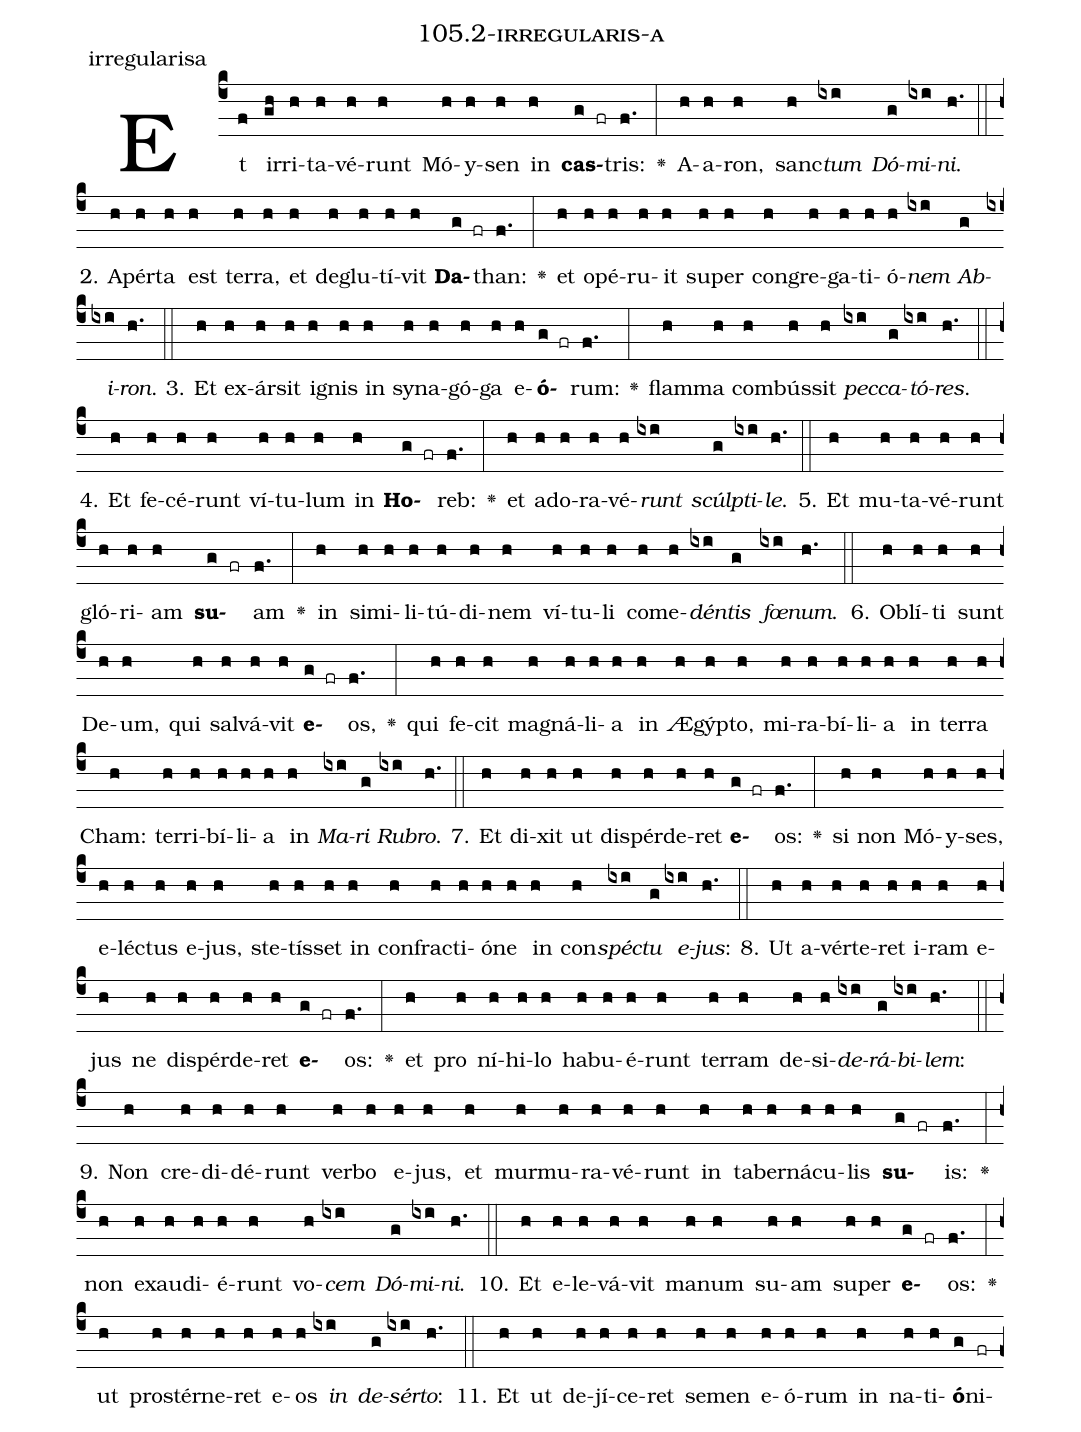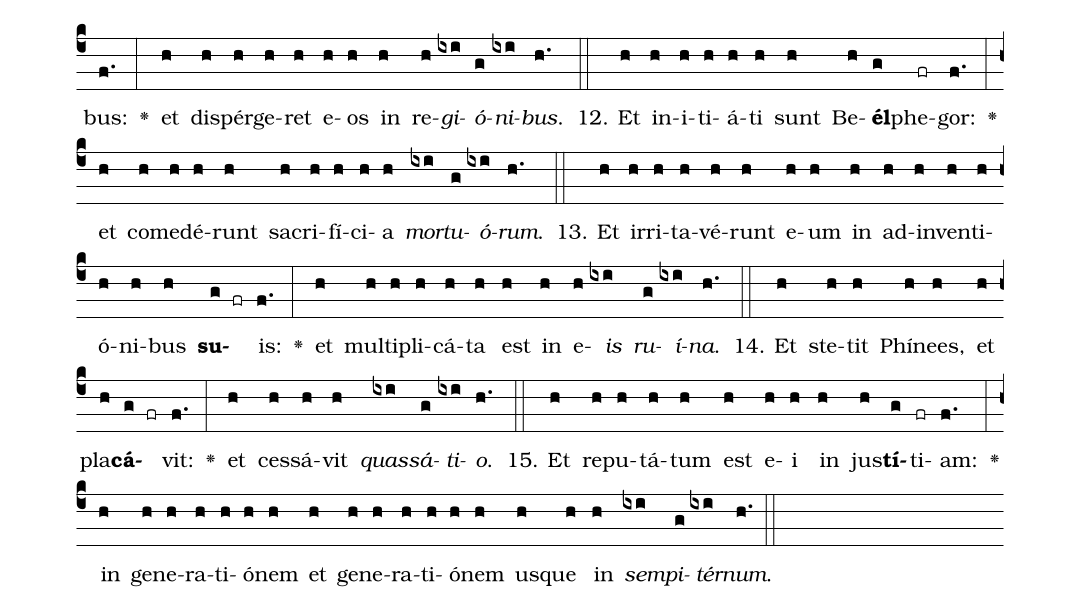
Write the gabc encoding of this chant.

name: 105.2-irregularis-a;
annotation: irregularisa;
%%
(c4)Et(f) ir(gh)ri(h)ta(h)vé(h)runt(h) Mó(h)y(h)sen(h) in(h) <b>cas</b>(g fr)tris:(f.) <v>\greheightstar</v>(:) A(h)a(h)ron,(h) sanc(h)<i>tum</i>(ixi) <i>Dó</i>(g)<i>mi</i>(ixi)<i>ni</i>.(h.) (::)
2. A(h)pér(h)ta(h) est(h) ter(h)ra,(h) et(h) de(h)glu(h)tí(h)vit(h) <b>Da</b>(g fr)than:(f.) <v>\greheightstar</v>(:) et(h) o(h)pé(h)ru(h)it(h) su(h)per(h) con(h)gre(h)ga(h)ti(h)ó(h)<i>nem</i>(ixi) <i>Ab</i>(g)<i>i</i>(ixi)<i>ron</i>.(h.) (::)
3. Et(h) ex(h)ár(h)sit(h) i(h)gnis(h) in(h) sy(h)na(h)gó(h)ga(h) e(h)<b>ó</b>(g fr)rum:(f.) <v>\greheightstar</v>(:) flam(h)ma(h) com(h)bús(h)sit(h) <i>pec</i>(ixi)<i>ca</i>(g)<i>tó</i>(ixi)<i>res</i>.(h.) (::)
4. Et(h) fe(h)cé(h)runt(h) ví(h)tu(h)lum(h) in(h) <b>Ho</b>(g fr)reb:(f.) <v>\greheightstar</v>(:) et(h) ad(h)o(h)ra(h)vé(h)<i>runt</i>(ixi) <i>scúlp</i>(g)<i>ti</i>(ixi)<i>le</i>.(h.) (::)
5. Et(h) mu(h)ta(h)vé(h)runt(h) gló(h)ri(h)am(h) <b>su</b>(g fr)am(f.) <v>\greheightstar</v>(:) in(h) si(h)mi(h)li(h)tú(h)di(h)nem(h) ví(h)tu(h)li(h) com(h)e(h)<i>dén</i>(ixi)<i>tis</i>(g) <i>fœ</i>(ixi)<i>num</i>.(h.) (::)
6. Ob(h)lí(h)ti(h) sunt(h) De(h)um,(h) qui(h) sal(h)vá(h)vit(h) <b>e</b>(g fr)os,(f.) <v>\greheightstar</v>(:) qui(h) fe(h)cit(h) ma(h)gná(h)li(h)a(h) in(h) Æ(h)gýp(h)to,(h) mi(h)ra(h)bí(h)li(h)a(h) in(h) ter(h)ra(h) Cham:(h) ter(h)ri(h)bí(h)li(h)a(h) in(h) <i>Ma</i>(ixi)<i>ri</i>(g) <i>Ru</i>(ixi)<i>bro</i>.(h.) (::)
7. Et(h) di(h)xit(h) ut(h) dis(h)pér(h)de(h)ret(h) <b>e</b>(g fr)os:(f.) <v>\greheightstar</v>(:) si(h) non(h) Mó(h)y(h)ses,(h) e(h)léc(h)tus(h) e(h)jus,(h) ste(h)tís(h)set(h) in(h) con(h)frac(h)ti(h)ó(h)ne(h) in(h) con(h)<i>spéc</i>(ixi)<i>tu</i>(g) <i>e</i>(ixi)<i>jus</i>:(h.) (::)
8. Ut(h) a(h)vér(h)te(h)ret(h) i(h)ram(h) e(h)jus(h) ne(h) dis(h)pér(h)de(h)ret(h) <b>e</b>(g fr)os:(f.) <v>\greheightstar</v>(:) et(h) pro(h) ní(h)hi(h)lo(h) ha(h)bu(h)é(h)runt(h) ter(h)ram(h) de(h)si(h)<i>de</i>(ixi)<i>rá</i>(g)<i>bi</i>(ixi)<i>lem</i>:(h.) (::)
9. Non(h) cre(h)di(h)dé(h)runt(h) ver(h)bo(h) e(h)jus,(h) et(h) mur(h)mu(h)ra(h)vé(h)runt(h) in(h) ta(h)ber(h)ná(h)cu(h)lis(h) <b>su</b>(g fr)is:(f.) <v>\greheightstar</v>(:) non(h) ex(h)au(h)di(h)é(h)runt(h) vo(h)<i>cem</i>(ixi) <i>Dó</i>(g)<i>mi</i>(ixi)<i>ni</i>.(h.) (::)
10. Et(h) e(h)le(h)vá(h)vit(h) ma(h)num(h) su(h)am(h) su(h)per(h) <b>e</b>(g fr)os:(f.) <v>\greheightstar</v>(:) ut(h) pro(h)stér(h)ne(h)ret(h) e(h)os(h) <i>in</i>(ixi) <i>de</i>(g)<i>sér</i>(ixi)<i>to</i>:(h.) (::)
11. Et(h) ut(h) de(h)jí(h)ce(h)ret(h) se(h)men(h) e(h)ó(h)rum(h) in(h) na(h)ti(h)<b>ó</b>(g)ni(fr)bus:(f.) <v>\greheightstar</v>(:) et(h) di(h)spér(h)ge(h)ret(h) e(h)os(h) in(h) re(h)<i>gi</i>(ixi)<i>ó</i>(g)<i>ni</i>(ixi)<i>bus</i>.(h.) (::)
12. Et(h) in(h)i(h)ti(h)á(h)ti(h) sunt(h) Be(h)<b>él</b>(g)phe(fr)gor:(f.) <v>\greheightstar</v>(:) et(h) com(h)e(h)dé(h)runt(h) sa(h)cri(h)fí(h)ci(h)a(h) <i>mor</i>(ixi)<i>tu</i>(g)<i>ó</i>(ixi)<i>rum</i>.(h.) (::)
13. Et(h) ir(h)ri(h)ta(h)vé(h)runt(h) e(h)um(h) in(h) ad(h)in(h)ven(h)ti(h)ó(h)ni(h)bus(h) <b>su</b>(g fr)is:(f.) <v>\greheightstar</v>(:) et(h) mul(h)ti(h)pli(h)cá(h)ta(h) est(h) in(h) e(h)<i>is</i>(ixi) <i>ru</i>(g)<i>í</i>(ixi)<i>na</i>.(h.) (::)
14. Et(h) ste(h)tit(h) Phí(h)nees,(h) et(h) pla(h)<b>cá</b>(g fr)vit:(f.) <v>\greheightstar</v>(:) et(h) ces(h)sá(h)vit(h) <i>quas</i>(ixi)<i>sá</i>(g)<i>ti</i>(ixi)<i>o</i>.(h.) (::)
15. Et(h) re(h)pu(h)tá(h)tum(h) est(h) e(h)i(h) in(h) jus(h)<b>tí</b>(g)ti(fr)am:(f.) <v>\greheightstar</v>(:) in(h) ge(h)ne(h)ra(h)ti(h)ó(h)nem(h) et(h) ge(h)ne(h)ra(h)ti(h)ó(h)nem(h) us(h)que(h) in(h) <i>sem</i>(ixi)<i>pi</i>(g)<i>tér</i>(ixi)<i>num</i>.(h.) (::)
